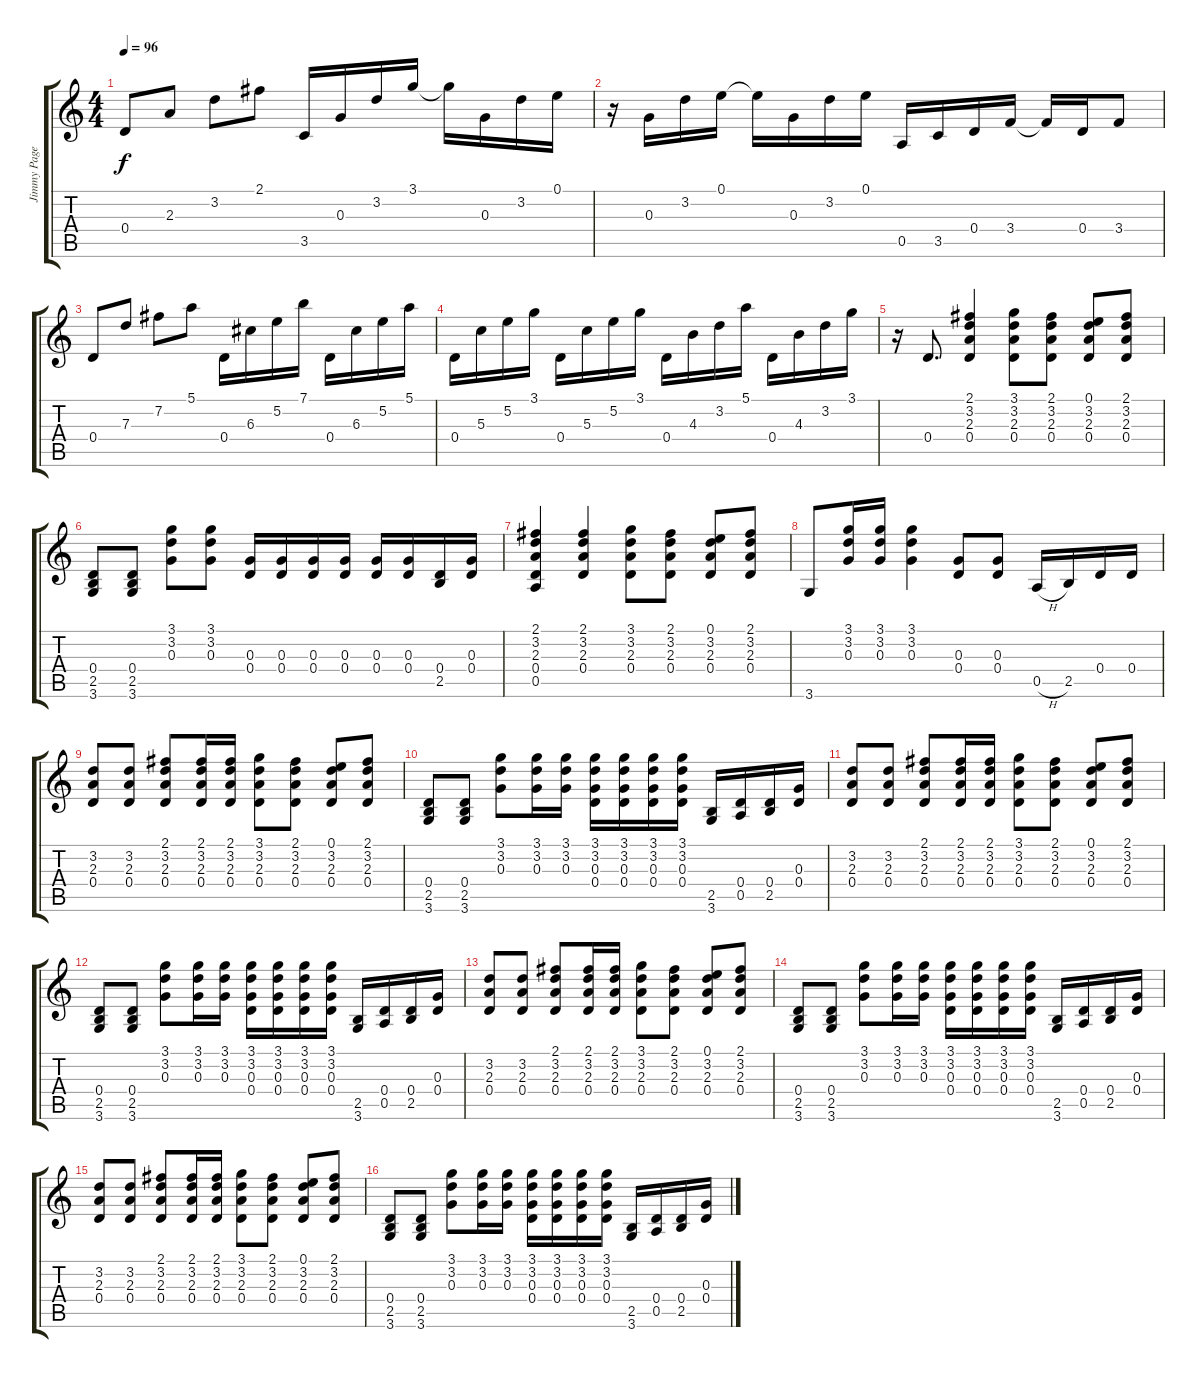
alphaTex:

\track ("Jimmy Page - Guitar" "Jimmy Page") {instrument overdrivenguitar}
\staff {score tabs}
\tuning (E4 B3 G3 D3 A2 E2) {hide}
\ts (4 4)
\tempo 96
\clef g2
\ks c
0.4.8{dy f} 2.3.8 3.2.8 2.1.8 3.5.16 0.3.16 3.2.16 3.1.16 3.1{t}.16 0.3.16 3.2.16 0.1.16 |
r.16 0.3.16 3.2.16 0.1.16 0.1{t}.16 0.3.16 3.2.16 0.1.16 0.5.16 3.5.16 0.4.16 3.4.16 3.4{t}.16 0.4.16 3.4.8 |
0.4.8 7.3.8 7.2.8 5.1.8 0.4.16 6.3.16 5.2.16 7.1.16 0.4.16 6.3.16 5.2.16 5.1.16 |
0.4.16 5.3.16 5.2.16 3.1.16 0.4.16 5.3.16 5.2.16 3.1.16 0.4.16 4.3.16 3.2.16 5.1.16 0.4.16 4.3.16 3.2.16 3.1.16 |
r.16 0.4.8{d} (2.1 3.2 2.3 0.4).4 (3.1 3.2 2.3 0.4).8 (2.1 3.2 2.3 0.4).8 (0.1 3.2 2.3 0.4).8 (2.1 3.2 2.3 0.4).8 |
(0.4 2.5 3.6).8 (0.4 2.5 3.6).8 (3.1 3.2 0.3).8 (3.1 3.2 0.3).8 (0.3 0.4).16 (0.3 0.4).16 (0.3 0.4).16 (0.3 0.4).16 (0.3 0.4).16 (0.3 0.4).16 (0.4 2.5).16 (0.3 0.4).16 |
(2.1 3.2 2.3 0.4 0.5).4 (2.1 3.2 2.3 0.4).4 (3.1 3.2 2.3 0.4).8 (2.1 3.2 2.3 0.4).8 (0.1 3.2 2.3 0.4).8 (2.1 3.2 2.3 0.4).8 |
3.6.8 (3.1 3.2 0.3).16 (3.1 3.2 0.3).16 (3.1 3.2 0.3).4 (0.3 0.4).8 (0.3 0.4).8 0.5{h}.16 2.5.16 0.4.16 0.4.16 |
(3.2 2.3 0.4).8 (3.2 2.3 0.4).8 (2.1 3.2 2.3 0.4).8 (2.1 3.2 2.3 0.4).16 (2.1 3.2 2.3 0.4).16 (3.1 3.2 2.3 0.4).8 (2.1 3.2 2.3 0.4).8 (0.1 3.2 2.3 0.4).8 (2.1 3.2 2.3 0.4).8 |
(0.4 2.5 3.6).8 (0.4 2.5 3.6).8 (3.1 3.2 0.3).8 (3.1 3.2 0.3).16 (3.1 3.2 0.3).16 (3.1 3.2 0.3 0.4).16 (3.1 3.2 0.3 0.4).16 (3.1 3.2 0.3 0.4).16 (3.1 3.2 0.3 0.4).16 (2.5 3.6).16 (0.4 0.5).16 (0.4 2.5).16 (0.3 0.4).16 |
(3.2 2.3 0.4).8 (3.2 2.3 0.4).8 (2.1 3.2 2.3 0.4).8 (2.1 3.2 2.3 0.4).16 (2.1 3.2 2.3 0.4).16 (3.1 3.2 2.3 0.4).8 (2.1 3.2 2.3 0.4).8 (0.1 3.2 2.3 0.4).8 (2.1 3.2 2.3 0.4).8 |
(0.4 2.5 3.6).8 (0.4 2.5 3.6).8 (3.1 3.2 0.3).8 (3.1 3.2 0.3).16 (3.1 3.2 0.3).16 (3.1 3.2 0.3 0.4).16 (3.1 3.2 0.3 0.4).16 (3.1 3.2 0.3 0.4).16 (3.1 3.2 0.3 0.4).16 (2.5 3.6).16 (0.4 0.5).16 (0.4 2.5).16 (0.3 0.4).16 |
(3.2 2.3 0.4).8 (3.2 2.3 0.4).8 (2.1 3.2 2.3 0.4).8 (2.1 3.2 2.3 0.4).16 (2.1 3.2 2.3 0.4).16 (3.1 3.2 2.3 0.4).8 (2.1 3.2 2.3 0.4).8 (0.1 3.2 2.3 0.4).8 (2.1 3.2 2.3 0.4).8 |
(0.4 2.5 3.6).8 (0.4 2.5 3.6).8 (3.1 3.2 0.3).8 (3.1 3.2 0.3).16 (3.1 3.2 0.3).16 (3.1 3.2 0.3 0.4).16 (3.1 3.2 0.3 0.4).16 (3.1 3.2 0.3 0.4).16 (3.1 3.2 0.3 0.4).16 (2.5 3.6).16 (0.4 0.5).16 (0.4 2.5).16 (0.3 0.4).16 |
(3.2 2.3 0.4).8 (3.2 2.3 0.4).8 (2.1 3.2 2.3 0.4).8 (2.1 3.2 2.3 0.4).16 (2.1 3.2 2.3 0.4).16 (3.1 3.2 2.3 0.4).8 (2.1 3.2 2.3 0.4).8 (0.1 3.2 2.3 0.4).8 (2.1 3.2 2.3 0.4).8 |
(0.4 2.5 3.6).8 (0.4 2.5 3.6).8 (3.1 3.2 0.3).8 (3.1 3.2 0.3).16 (3.1 3.2 0.3).16 (3.1 3.2 0.3 0.4).16 (3.1 3.2 0.3 0.4).16 (3.1 3.2 0.3 0.4).16 (3.1 3.2 0.3 0.4).16 (2.5 3.6).16 (0.4 0.5).16 (0.4 2.5).16 (0.3 0.4).16
